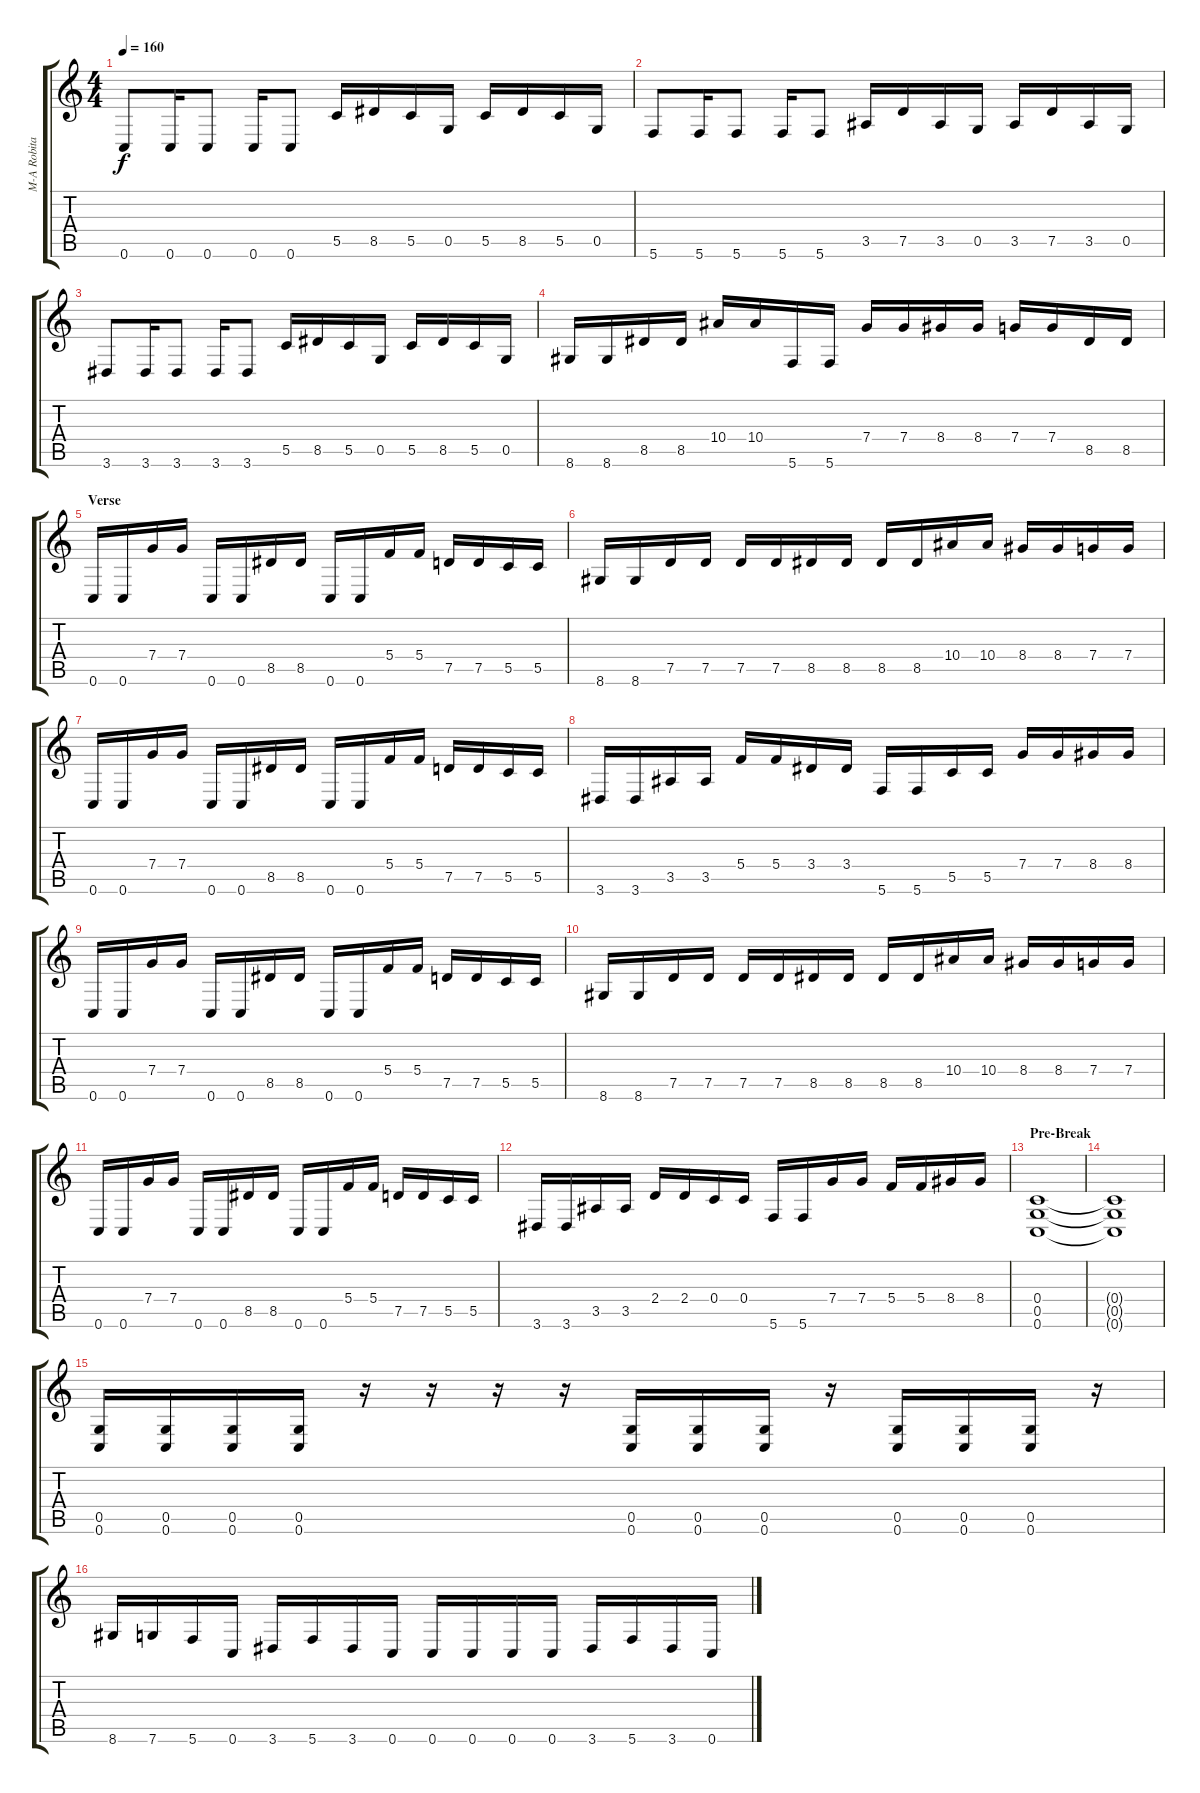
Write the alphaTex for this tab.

\track ("M-A Robitaille" "M-A Robita") {instrument distortionguitar}
\staff {score tabs}
\tuning (D4 A3 F3 C3 G2 C2) {hide}
\ts (4 4)
\tempo 160
\clef g2
\ks c
0.6.8{dy f} 0.6.16 0.6.8 0.6.16 0.6.8 5.5.16 8.5.16 5.5.16 0.5.16 5.5.16 8.5.16 5.5.16 0.5.16 |
5.6.8 5.6.16 5.6.8 5.6.16 5.6.8 3.5.16 7.5.16 3.5.16 0.5.16 3.5.16 7.5.16 3.5.16 0.5.16 |
3.6.8 3.6.16 3.6.8 3.6.16 3.6.8 5.5.16 8.5.16 5.5.16 0.5.16 5.5.16 8.5.16 5.5.16 0.5.16 |
8.6.16 8.6.16 8.5.16 8.5.16 10.4.16 10.4.16 5.6.16 5.6.16 7.4.16 7.4.16 8.4.16 8.4.16 7.4.16 7.4.16 8.5.16 8.5.16 |
\section ("" "Verse")
0.6.16 0.6.16 7.4.16 7.4.16 0.6.16 0.6.16 8.5.16 8.5.16 0.6.16 0.6.16 5.4.16 5.4.16 7.5.16 7.5.16 5.5.16 5.5.16 |
8.6.16 8.6.16 7.5.16 7.5.16 7.5.16 7.5.16 8.5.16 8.5.16 8.5.16 8.5.16 10.4.16 10.4.16 8.4.16 8.4.16 7.4.16 7.4.16 |
0.6.16 0.6.16 7.4.16 7.4.16 0.6.16 0.6.16 8.5.16 8.5.16 0.6.16 0.6.16 5.4.16 5.4.16 7.5.16 7.5.16 5.5.16 5.5.16 |
3.6.16 3.6.16 3.5.16 3.5.16 5.4.16 5.4.16 3.4.16 3.4.16 5.6.16 5.6.16 5.5.16 5.5.16 7.4.16 7.4.16 8.4.16 8.4.16 |
0.6.16 0.6.16 7.4.16 7.4.16 0.6.16 0.6.16 8.5.16 8.5.16 0.6.16 0.6.16 5.4.16 5.4.16 7.5.16 7.5.16 5.5.16 5.5.16 |
8.6.16 8.6.16 7.5.16 7.5.16 7.5.16 7.5.16 8.5.16 8.5.16 8.5.16 8.5.16 10.4.16 10.4.16 8.4.16 8.4.16 7.4.16 7.4.16 |
0.6.16 0.6.16 7.4.16 7.4.16 0.6.16 0.6.16 8.5.16 8.5.16 0.6.16 0.6.16 5.4.16 5.4.16 7.5.16 7.5.16 5.5.16 5.5.16 |
3.6.16 3.6.16 3.5.16 3.5.16 2.4.16 2.4.16 0.4.16 0.4.16 5.6.16 5.6.16 7.4.16 7.4.16 5.4.16 5.4.16 8.4.16 8.4.16 |
\section ("" "Pre-Break")
(0.4 0.5 0.6).1 |
(0.4{t} 0.5{t} 0.6{t}).1 |
(0.5 0.6).16 (0.5 0.6).16 (0.5 0.6).16 (0.5 0.6).16 r.16 r.16 r.16 r.16 (0.5 0.6).16 (0.5 0.6).16 (0.5 0.6).16 r.16 (0.5 0.6).16 (0.5 0.6).16 (0.5 0.6).16 r.16 |
8.6.16 7.6.16 5.6.16 0.6.16 3.6.16 5.6.16 3.6.16 0.6.16 0.6.16 0.6.16 0.6.16 0.6.16 3.6.16 5.6.16 3.6.16 0.6.16
